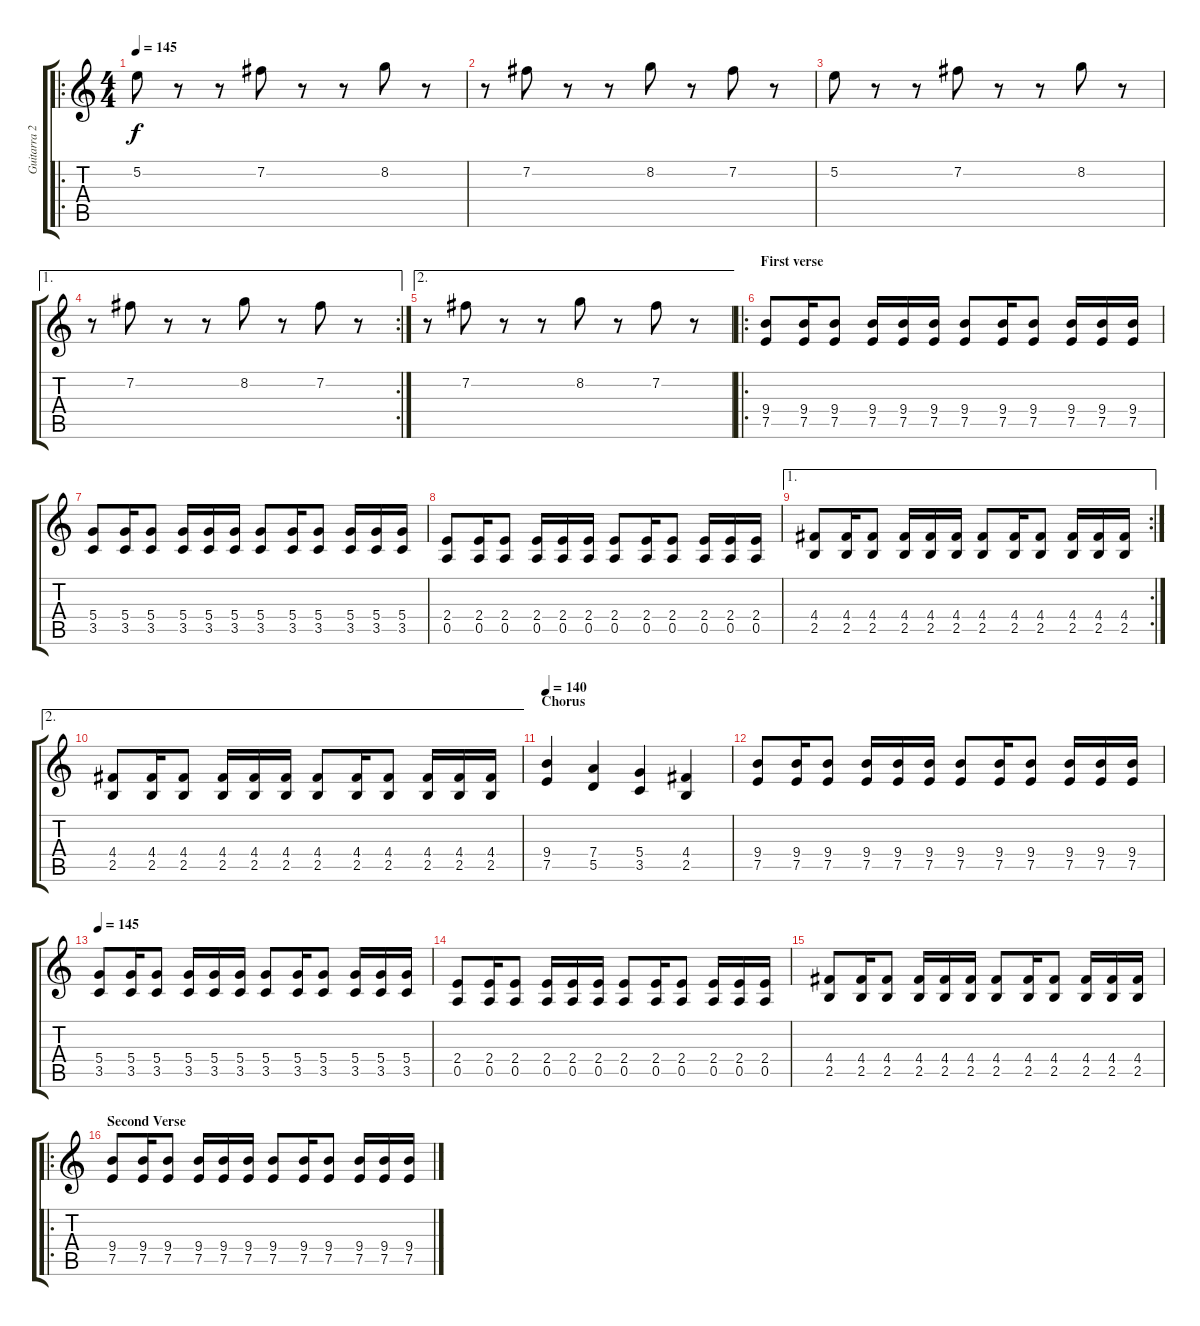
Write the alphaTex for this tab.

\track ("Guitarra 2" "Guitarra 2") {instrument distortionguitar}
\staff {score tabs}
\tuning (E4 B3 G3 D3 A2 E2) {hide}
\ro
\ts (4 4)
\tempo 145
\clef g2
\ks c
5.2.8{dy f} r.8 r.8 7.2.8 r.8 r.8 8.2.8 r.8 |
r.8 7.2.8 r.8 r.8 8.2.8 r.8 7.2.8 r.8 |
5.2.8 r.8 r.8 7.2.8 r.8 r.8 8.2.8 r.8 |
\ae 1
\rc 2
r.8 7.2.8 r.8 r.8 8.2.8 r.8 7.2.8 r.8 |
\ae 2
r.8 7.2.8 r.8 r.8 8.2.8 r.8 7.2.8 r.8 |
\ro
\section ("" "First verse")
(9.4 7.5).8 (9.4 7.5).16 (9.4 7.5).8 (9.4 7.5).16 (9.4 7.5).16 (9.4 7.5).16 (9.4 7.5).8 (9.4 7.5).16 (9.4 7.5).8 (9.4 7.5).16 (9.4 7.5).16 (9.4 7.5).16 |
(5.4 3.5).8 (5.4 3.5).16 (5.4 3.5).8 (5.4 3.5).16 (5.4 3.5).16 (5.4 3.5).16 (5.4 3.5).8 (5.4 3.5).16 (5.4 3.5).8 (5.4 3.5).16 (5.4 3.5).16 (5.4 3.5).16 |
(2.4 0.5).8 (2.4 0.5).16 (2.4 0.5).8 (2.4 0.5).16 (2.4 0.5).16 (2.4 0.5).16 (2.4 0.5).8 (2.4 0.5).16 (2.4 0.5).8 (2.4 0.5).16 (2.4 0.5).16 (2.4 0.5).16 |
\ae 1
\rc 2
(4.4 2.5).8 (4.4 2.5).16 (4.4 2.5).8 (4.4 2.5).16 (4.4 2.5).16 (4.4 2.5).16 (4.4 2.5).8 (4.4 2.5).16 (4.4 2.5).8 (4.4 2.5).16 (4.4 2.5).16 (4.4 2.5).16 |
\ae 2
(4.4 2.5).8 (4.4 2.5).16 (4.4 2.5).8 (4.4 2.5).16 (4.4 2.5).16 (4.4 2.5).16 (4.4 2.5).8 (4.4 2.5).16 (4.4 2.5).8 (4.4 2.5).16 (4.4 2.5).16 (4.4 2.5).16 |
\section ("" "Chorus")
\tempo 140
(9.4 7.5).4 (7.4 5.5).4 (5.4 3.5).4 (4.4 2.5).4 |
(9.4 7.5).8 (9.4 7.5).16 (9.4 7.5).8 (9.4 7.5).16 (9.4 7.5).16 (9.4 7.5).16 (9.4 7.5).8 (9.4 7.5).16 (9.4 7.5).8 (9.4 7.5).16 (9.4 7.5).16 (9.4 7.5).16 |
\tempo 145
(5.4 3.5).8 (5.4 3.5).16 (5.4 3.5).8 (5.4 3.5).16 (5.4 3.5).16 (5.4 3.5).16 (5.4 3.5).8 (5.4 3.5).16 (5.4 3.5).8 (5.4 3.5).16 (5.4 3.5).16 (5.4 3.5).16 |
(2.4 0.5).8 (2.4 0.5).16 (2.4 0.5).8 (2.4 0.5).16 (2.4 0.5).16 (2.4 0.5).16 (2.4 0.5).8 (2.4 0.5).16 (2.4 0.5).8 (2.4 0.5).16 (2.4 0.5).16 (2.4 0.5).16 |
(4.4 2.5).8 (4.4 2.5).16 (4.4 2.5).8 (4.4 2.5).16 (4.4 2.5).16 (4.4 2.5).16 (4.4 2.5).8 (4.4 2.5).16 (4.4 2.5).8 (4.4 2.5).16 (4.4 2.5).16 (4.4 2.5).16 |
\ro
\section ("" "Second Verse")
(9.4 7.5).8 (9.4 7.5).16 (9.4 7.5).8 (9.4 7.5).16 (9.4 7.5).16 (9.4 7.5).16 (9.4 7.5).8 (9.4 7.5).16 (9.4 7.5).8 (9.4 7.5).16 (9.4 7.5).16 (9.4 7.5).16
